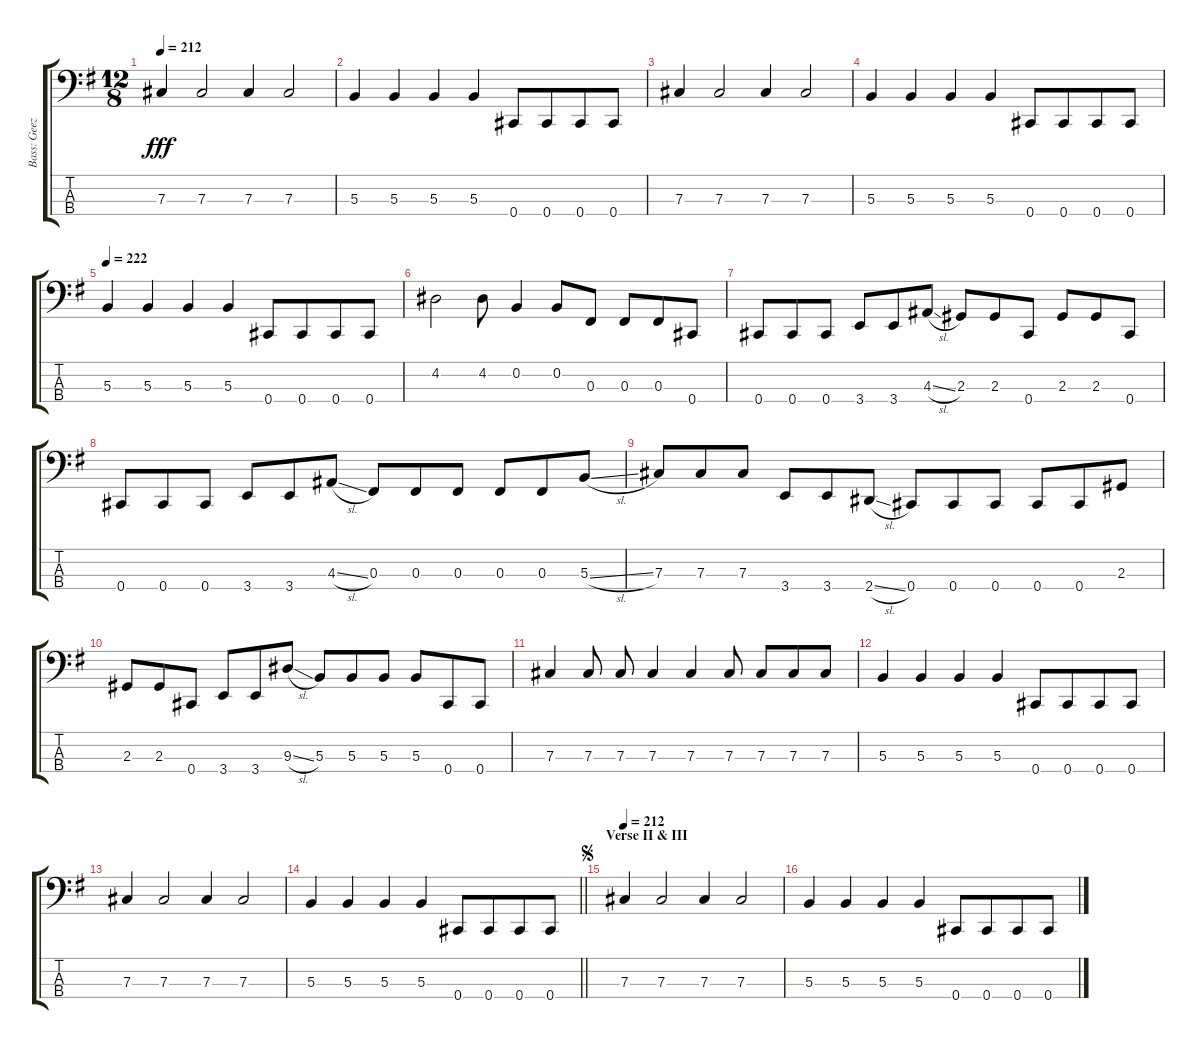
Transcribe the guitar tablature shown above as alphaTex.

\track ("Bass: Geezer" "Bass: Geez") {instrument electricbassfinger}
\staff {score tabs}
\tuning (E2 B1 Gb1 Db1) {hide}
\ts (12 8)
\tempo 212
\clef f4
\ks g
7.3.4{dy fff} 7.3.2 7.3.4 7.3.2 |
5.3.4 5.3.4 5.3.4 5.3.4 0.4.8{beam merge} 0.4.8 0.4.8 0.4.8 |
7.3.4 7.3.2 7.3.4 7.3.2 |
5.3.4 5.3.4 5.3.4 5.3.4 0.4.8{beam merge} 0.4.8 0.4.8 0.4.8 |
\tempo 222
5.3.4 5.3.4 5.3.4 5.3.4 0.4.8{beam merge} 0.4.8 0.4.8 0.4.8 |
4.2.2 4.2.8 0.2.4 0.2.8 0.3.8 0.3.8 0.3.8 0.4.8 |
0.4.8 0.4.8 0.4.8 3.4.8 3.4.8 4.3{sl}.8 2.3.8 2.3.8 0.4.8 2.3.8 2.3.8 0.4.8 |
0.4.8 0.4.8 0.4.8 3.4.8 3.4.8 4.3{sl}.8 0.3.8 0.3.8 0.3.8 0.3.8 0.3.8 5.3{sl}.8 |
7.3.8 7.3.8 7.3.8 3.4.8 3.4.8 2.4{sl}.8 0.4.8 0.4.8 0.4.8 0.4.8 0.4.8 2.3.8 |
2.3.8 2.3.8 0.4.8 3.4.8 3.4.8 9.3{sl}.8 5.3.8 5.3.8 5.3.8 5.3.8 0.4.8 0.4.8 |
7.3.4 7.3.8 7.3.8 7.3.4 7.3.4 7.3.8 7.3.8 7.3.8 7.3.8 |
5.3.4 5.3.4 5.3.4 5.3.4 0.4.8{beam merge} 0.4.8 0.4.8 0.4.8 |
7.3.4 7.3.2 7.3.4 7.3.2 |
\barLineRight lightlight
5.3.4 5.3.4 5.3.4 5.3.4 0.4.8{beam merge} 0.4.8 0.4.8 0.4.8 |
\section ("" "Verse II & III")
\jump segno
\tempo 144
\tempo 212
7.3.4 7.3.2 7.3.4 7.3.2 |
5.3.4 5.3.4 5.3.4 5.3.4 0.4.8{beam merge} 0.4.8 0.4.8 0.4.8
